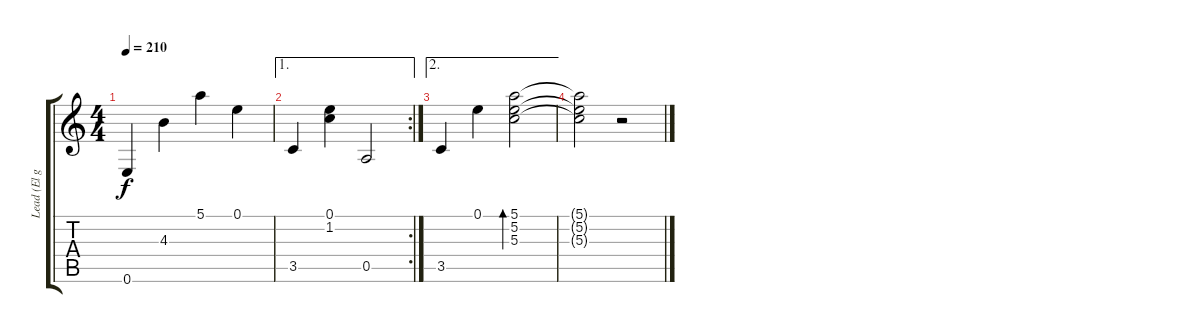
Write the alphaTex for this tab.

\track ("Lead (El gtr)" "Lead (El g") {instrument distortionguitar}
\staff {score tabs}
\tuning (E4 B3 G3 D3 A2 E2) {hide}
\ts (4 4)
\tempo 210
\clef g2
\ks c
0.6.4{dy f} 4.3.4 5.1.4 0.1.4 |
\ae 1
\rc 2
3.5.4 (0.1 1.2).4 0.5.2 |
\ae 2
3.5.4 0.1.4 (5.1 5.2 5.3).2{bd 240 volume 8} |
(5.1{t} 5.2{t} 5.3{t}).2 r.2
